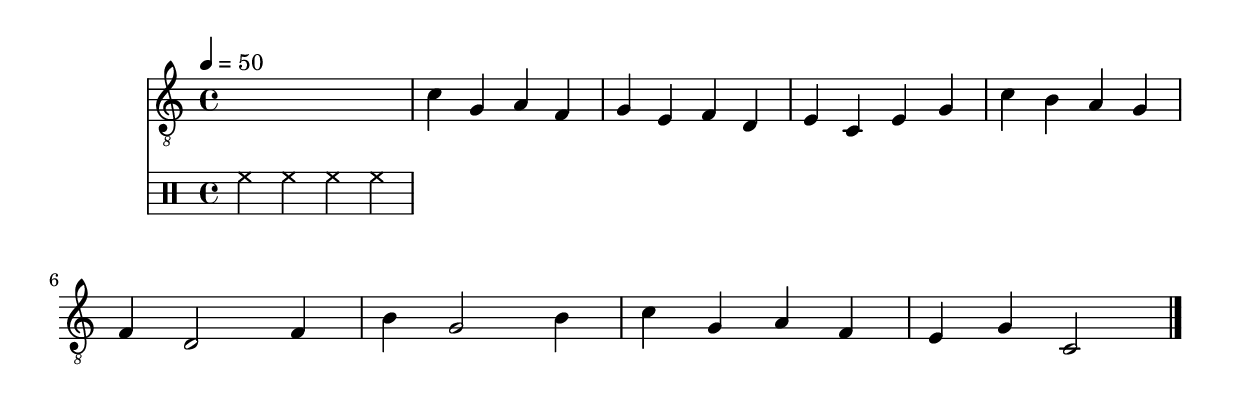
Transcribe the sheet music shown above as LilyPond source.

\version "2.20.0"

symbols =  {
  \time 4/4
  \tempo 4 = 50

  \drums { hh4 hh hh hh }

  % 24
  c'4 g a f
  g4 e f d
  e4 c e g
  c'4 b a g \break
  
  % 28
  f4 d2 f4
  b4 g2 b4
  c'4 g a f
  e4 g c2 \bar "|."
}

\score {
  <<
    \new Staff \with {midiInstrument = "acoustic guitar (nylon)"} {
      \clef "G_8"
      \symbols
    }
  >>

  \midi { }
  \layout { }
}
